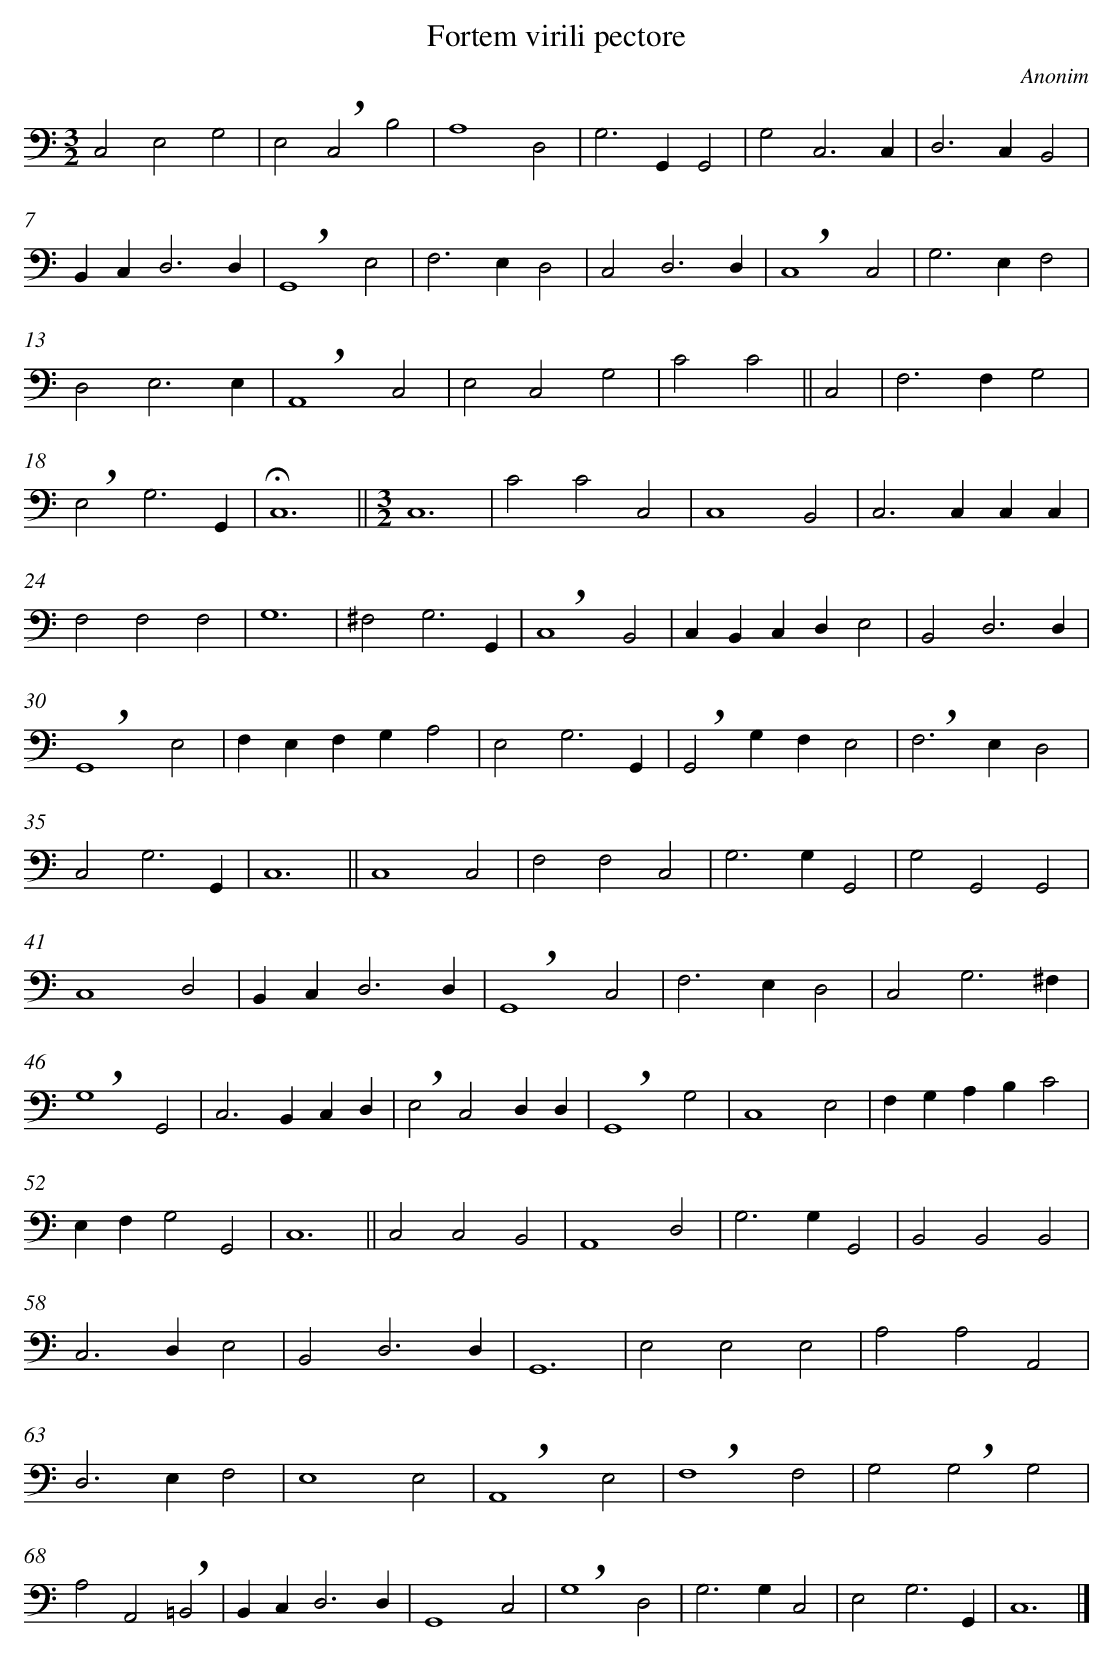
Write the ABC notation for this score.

X:1
T: Fortem virili pectore
C: Anonim
L: 1/4
M: 3/2
K: C clef=bass
C,2E,2G,2 |
E,2!breath!C,2B,2 |
A,4D,2 |
G,2>G,,2G,,2 |
G,2C,3C, |
D,2>C,2B,,2 |
B,,C,2<D,2D, |
!breath!G,,4E,2 |
F,2>E,2D,2 |
C,2D,3D, |
!breath!C,4C,2 |
G,2>E,2F,2 |
D,2E,3E, |
!breath!A,,4C,2 |
E,2C,2G,2 |
C2C2 ||
C,2 [I:setbarnb 17]|
F,2>F,2G,2 |
!breath!E,2G,3G,, |
!fermata!C,6 ||
[M:3/2]C,6 |
C2C2C,2 |
C,4B,,2 |
C,2>C,2C,C, |
F,2F,2F,2 |
G,6 |
^F,2G,3G,, |
!breath!C,4B,,2 |
C,B,,C,D,E,2 |
B,,2D,3D, |
!breath!G,,4E,2 |
F,E,F,G,A,2 |
E,2G,3G,, |
!breath!G,,2G,F,E,2 |
!breath!F,2>E,2D,2 |
C,2G,3G,, |
C,6 ||
C,4C,2 |
F,2F,2C,2 |
G,2>G,2G,,2 |
G,2G,,2G,,2 |
C,4D,2 |
B,,C,2<D,2D, |
!breath!G,,4C,2 |
F,2>E,2D,2 |
C,2G,3^F, |
!breath!G,4G,,2 |
C,2>B,,2C,D, |
!breath!E,2C,2D,D, |
!breath!G,,4G,2 |
C,4E,2 |
F,G,A,B,C2 |
E,F,G,2G,,2 |
C,6 ||
C,2C,2B,,2 |
A,,4D,2 |
G,2>G,2G,,2 |
B,,2B,,2B,,2 |
C,2>D,2E,2 |
B,,2D,3D, |
G,,6 |
E,2E,2E,2 |
A,2A,2A,,2 |
D,2>E,2F,2 |
E,4E,2 |
!breath!A,,4E,2 |
!breath!F,4F,2 |
G,2!breath!G,2G,2 |
A,2A,,2!breath!=B,,2 |
B,,C,2<D,2D, |
G,,4C,2 |
!breath!G,4D,2 |
G,2>G,2C,2 |
E,2G,3G,, |
C,6 |]
